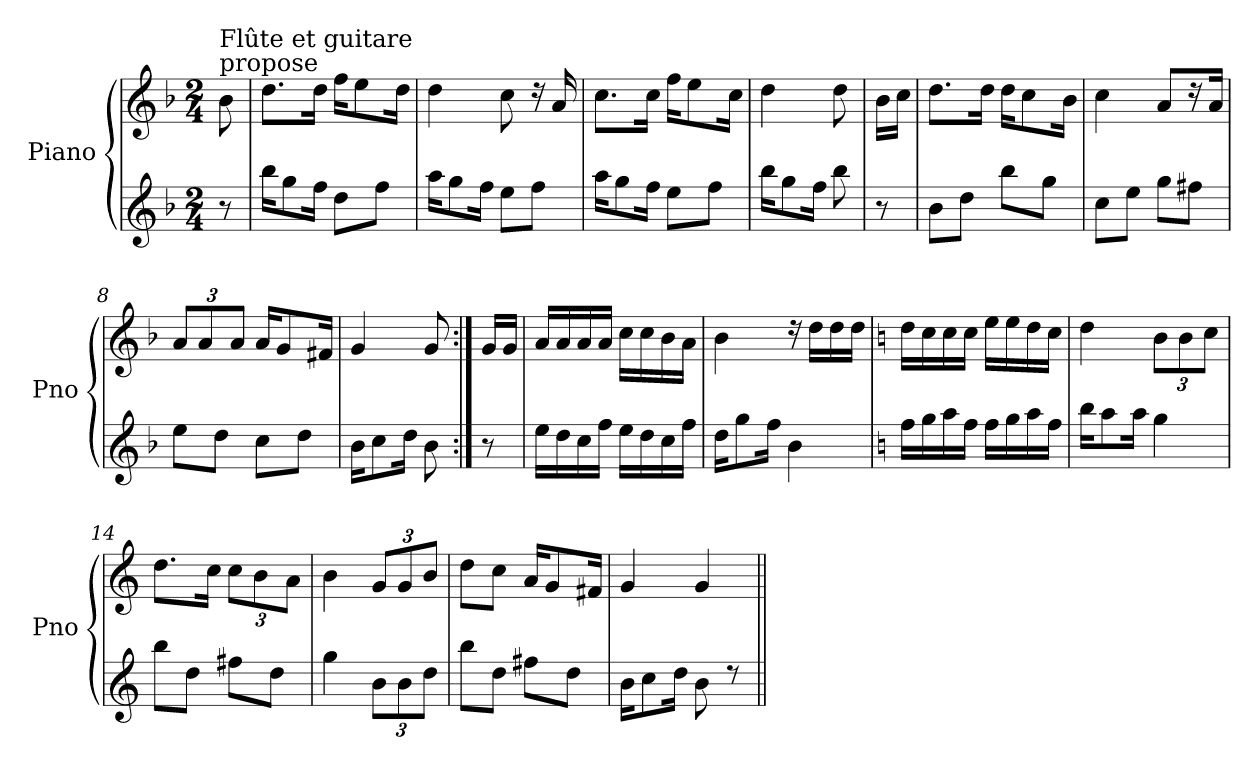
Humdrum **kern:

**kern	**kern
*part1	*part1
*staff2	*staff1
*I"Piano	*
*I'Pno	*
*clefG2	*clefG2
*k[b-]	*k[b-]
*M2/4	*M2/4
=	=
!	!LO:TX:a:t=propose
!	!LO:TX:a:t=Flûte et guitare
8r	8b-\
=1	=1
16bb-\KL	8.dd\L
8gg\	.
16ff\Jk	16dd\Jk
8dd\L	16ff\KL
.	8ee\
8ff\J	.
.	16dd\Jk
=2	=2
16aa\KL	4dd\
8gg\	.
16ff\Jk	.
8ee\L	8cc\
8ff\J	16rdd
.	16a/
=3	=3
16aa\KL	8.cc\L
8gg\	.
16ff\Jk	16cc\Jk
8ee\L	16ff\KL
.	8ee\
8ff\J	.
.	16cc\Jk
=4	=4
16bb-\KL	4dd\
8gg\	.
16ff\Jk	.
8bb-\	8dd\
=5	=5
8r	16b-\LL
.	16cc\JJ
=6	=6
8b-\L	8.dd\L
8dd\J	.
.	16dd\Jk
8bb-\L	16dd\KL
.	8cc\
8gg\J	.
.	16b-\Jk
!!LO:LB:g=z
=7	=7
8cc\L	4cc\
8ee\J	.
8gg\L	8a/L
8ff#X\J	16rcc
.	16a/Jk
=8	=8
8ee\L	12a/L
.	12a/
8dd\J	.
.	12a/J
8cc\L	16a/KL
.	8g/
8dd\J	.
.	16f#X/Jk
=9	=9
16b-\KL	4g/
8cc\	.
16dd\Jk	.
8b-\	8g/
=9X9:|!	=9X9:|!
8r	16g/LL
.	16g/JJ
=10	=10
16ee\LL	16a/LL
16dd\	16a/
16cc\	16a/
16ff\JJ	16a/JJ
16ee\LL	16cc\LL
16dd\	16cc\
16cc\	16b-\
16ff\JJ	16a\JJ
=11	=11
16dd\KL	4b-\
8gg\	.
16ff\Jk	.
4b-\	16rdd
.	16dd\LL
.	16dd\
.	16dd\JJ
!!LO:LB:g=z
=12	=12
*k[]	*k[]
16ff\LL	16dd\LL
16gg\	16cc\
16aa\	16cc\
16ff\JJ	16cc\JJ
16ff\LL	16ee\LL
16gg\	16ee\
16aa\	16dd\
16ff\JJ	16cc\JJ
=13	=13
16bb\KL	4dd\
8aa\	.
16aa\Jk	.
4gg\	12b\L
.	12b\
.	12cc\J
=14	=14
8bb\L	8.dd\L
8dd\J	.
.	16cc\Jk
8ff#X\L	12cc\L
.	12b\
8dd\J	.
.	12a\J
=15	=15
4gg\	4b\
12b\L	12g/L
12b\	12g/
12dd\J	12b/J
=16	=16
8bb\L	8dd\L
8dd\J	8cc\J
8ff#X\L	16a/KL
.	8g/
8dd\J	.
.	16f#X/Jk
=17	=17
16b\KL	4g/
8cc\	.
16dd\Jk	.
8b\	4g/
8rcc	.
=||	=||
*-	*-
